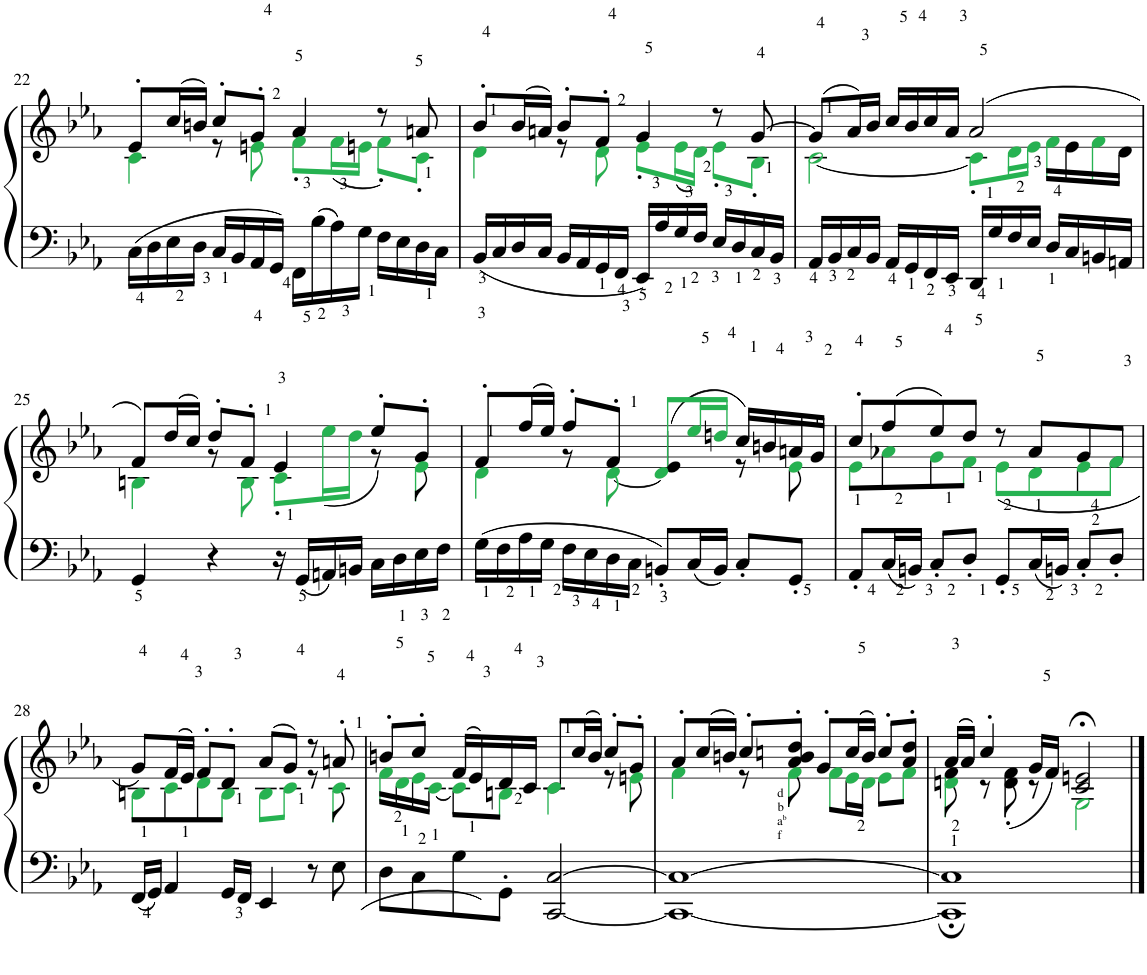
**kern	**kern
*part1	*part1
*staff2	*staff1
*I"Piano	*
*I'Pno.	*
!!LO:PB:g=z
*clefF4	*clefG2
*k[b-e-a-]	*k[b-e-a-]
*M4/4	*M4/4
*met(c)	*met(c)
=22	=22
*	*^
16C\LL	8e-'/L	4ci\
16D\	.	.
16E-\	(16cc/L	.
16D\JJ	16bn/JJ)	.
16C/LL	8cc'/L	8r
16BB-/	.	.
16AA-/	8g'/J	8enj\
16GG/JJ	.	.
16FF\LL	4a-/	8f'Z\L
16B-\	.	.
16A-\	.	(16fZ\L
16G\JJ	.	16eni\JJ
16F\LL	8r	8f'j\L)
16E-\	.	.
16D\	8an/	8c'Z\J
16C\JJ	.	.
=23	=23	=23
16BB-/LL	8b-'/L	4di\
16C/	.	.
16D/	(16b-/L	.
16C/JJ	16an/JJ)	.
16BB-/LL	8b-'/L	8r
16AA-/	.	.
16GG/	8f'/J	8dj\
16FF/JJ	.	.
16EE-/LL	4g/	8e-'Z\L
16A-</	.	.
16G</	.	(16e-Z\L
16F/JJ	.	16di\JJ)
16E-/LL	8r	8e-'j\L
16D/	.	.
16C/	[8g/	8B-'Z\J
16BB-/JJ	.	.
=24	=24	=24
16AA-/LL	(8g/L]	[2ci\
16BB-/	.	.
16C/	16a-/L)	.
16BB-/JJ	16b-/JJ	.
16AA-/LL	16cc/LL	.
16GG/	16b-/	.
16FF/	16cc/	.
16EE-/JJ	16a-/JJ	.
16DD/LL	(2a-/	8c'Z\L]
16G</	.	.
16F/	.	16dZ\L
16E-/JJ	.	16e-i\JJ
16D/LL	.	16fj\LL
16C/	.	16e-\
16BBn/	.	16fZ\
16AAn/JJ	.	16d\JJ
!!LO:LB:g=z	!!
=25	=25	=25
4GG/	8f/L)	4Bni\
.	(16dd/L	.
.	16cc/JJ)	.
4r	8dd'/L	8r
.	8f'/J	8Bj\
16r	4e-/	8c'Z\L
16GG/LL	.	.
16AAn/)	.	(16ee-Z\L
16BBn/JJ	.	16ddi\JJ
16C\LL	(8ee-'/L	8r
16D<\	.	.
16E-<\	8g'/J	8e-Z\
16F<\JJ	.	.
=26	=26	=26
*	*	*^
16G\LL	8f'/L	4di\	2..ryy
16F\	.	.	.
16A-\	(16ff/L	.	.
16G\JJ	16ee-/JJ)	.	.
16F\LL	8ff'/L	8r	.
16E-\	.	.	.
16D\	8f'/J	[8dj\	.
16C\JJ	.	.	.
8BBn'/L	(4e-/	8dZ/L]	.
16C/L	.	16ee-Z/L	.
16BB/JJ	.	16ddni/JJ	.
8C'/L	16cc/LL)	8r	.
.	16bn/	.	.
8GG'/J	16an/	8ryy	8e-Z\
.	16g/JJ	.	.
*	*	*v	*v
=27	=27	=27
8AA-'/L	8cc'/L	8e-V\L
16C/L	(8ff/	8a-XV\
16BBn/JJ	.	.
8C'/L	8ee-/)	8gV\
8D'/J	8dd/J	8fj\J
8GG'/L	8r	(8e-Z\L
16C/L	8a-/L	8dZ\
16BBn/JJ	.	.
8C'/L	8g/	8e-j\
8D'/J	8f/J	8fZ\J
!!LO:LB:g=z	!!
=28	=28	=28
16FF/LL	8g/L)	8Bni\L
16GG/JJ	.	.
4AA-/	(16f/L	8cj\
.	16e-/JJ)	.
.	8f'/L	8dj\
16GG/LL	8d'/J	8Bj\J
16FF/JJ	.	.
4EE-/	(8a-/L	8BZ\L
.	8g/J)	8cZ\J
8r	8r	8r
8E-\	8an'/	8cZ\
=29	=29	=29
8D\L	8bn'/L	16fi\LL
.	.	16d<j\
8C\	8cc'/J	16e-<j\
.	.	[16c<j\JJ
8G\	(16f/LL	8cj\L]
.	16e-/)	.
8GG'\J	16d/	8Bnj\J
.	16c/JJ	.
[2CC/ [2C/	8c/L	4cZ\
.	(16cc/L	.
.	16b/JJ)	.
.	8cc'/L	8r
.	8g'/J	8enZ\
=30	=30	=30
1CC_ 1C_	8a-'/L	4fi\
.	(16cc/L	.
.	16bn/JJ)	.
.	8cc'/L	8r
!	!LO:TX:b:t=d	!
!	!LO:TX:b:t=b	!
!	!LO:TX:b:t=a	!
!	!LO:TX:b:t=b	!
!	!LO:TX:b:t=f	!
.	8a-/' 8bn/' 8dd/'J	8fj\
.	8g'/L	8fZ\L
.	(16cc/L	16e-j\L
.	16b/JJ)	16dj\JJ
.	8cc'/L	8e-j\L
.	8a-/' 8dd/'J	8fZ\J
=31	=31	=31
1CC]; 1C];	(16a-/LL	8dni\ 8f\
.	16a-/JJ)	.
.	4cc'/	8r
.	.	8d\' 8f\'
.	16g/LL	8r
.	(16f/JJ	.
.	2c/;< 2en/;<	2GZ\
*	*v	*v
==	==
*-	*-
